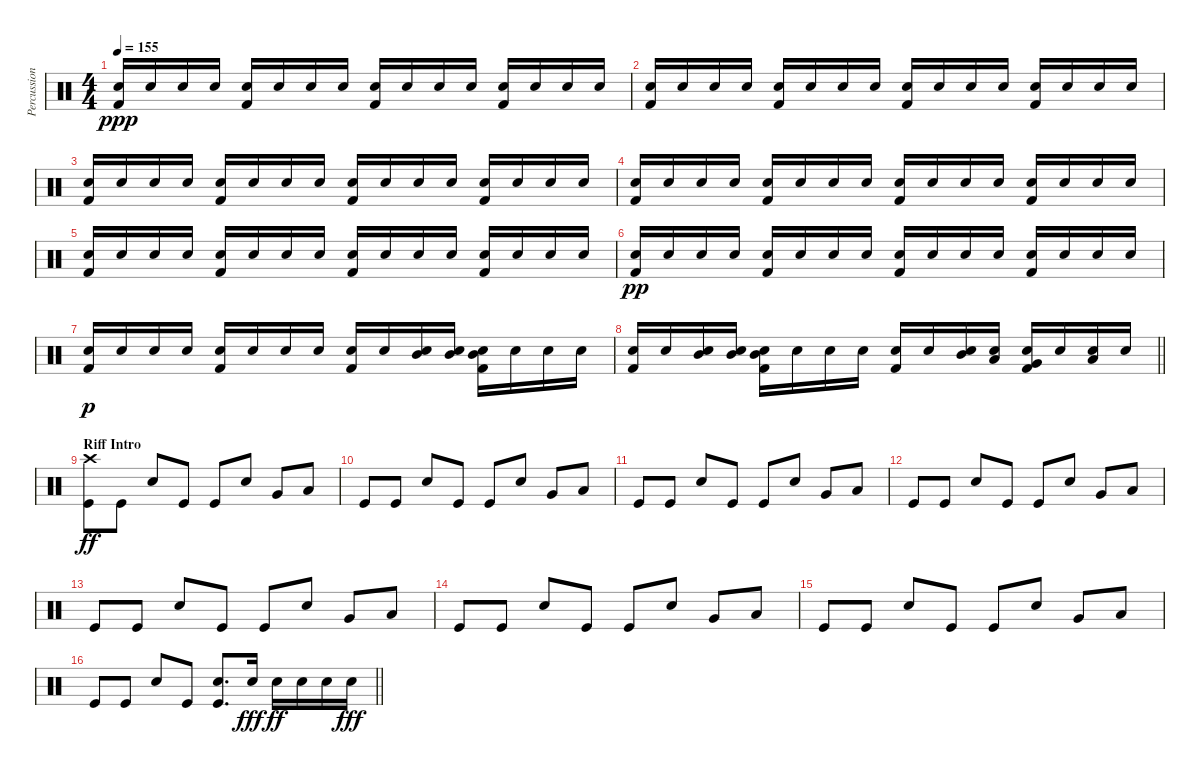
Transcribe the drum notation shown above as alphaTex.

\track ("Percussions" "Percussion") {instrument percussion}
\staff {score}
\articulation defaults
\ts (4 4)
\tempo 155
\clef neutral
\ks c
("Snare (hit) 2" "Kick (hit) 2").16{dy ppp} "Snare (hit) 2".16 "Snare (hit) 2".16 "Snare (hit) 2".16 ("Snare (hit) 2" "Kick (hit) 2").16 "Snare (hit) 2".16 "Snare (hit) 2".16 "Snare (hit) 2".16 ("Snare (hit) 2" "Kick (hit) 2").16 "Snare (hit) 2".16 "Snare (hit) 2".16 "Snare (hit) 2".16 ("Snare (hit) 2" "Kick (hit) 2").16 "Snare (hit) 2".16 "Snare (hit) 2".16 "Snare (hit) 2".16 |
("Snare (hit) 2" "Kick (hit) 2").16 "Snare (hit) 2".16 "Snare (hit) 2".16 "Snare (hit) 2".16 ("Snare (hit) 2" "Kick (hit) 2").16 "Snare (hit) 2".16 "Snare (hit) 2".16 "Snare (hit) 2".16 ("Snare (hit) 2" "Kick (hit) 2").16 "Snare (hit) 2".16 "Snare (hit) 2".16 "Snare (hit) 2".16 ("Snare (hit) 2" "Kick (hit) 2").16 "Snare (hit) 2".16 "Snare (hit) 2".16 "Snare (hit) 2".16 |
("Snare (hit) 2" "Kick (hit) 2").16 "Snare (hit) 2".16 "Snare (hit) 2".16 "Snare (hit) 2".16 ("Snare (hit) 2" "Kick (hit) 2").16 "Snare (hit) 2".16 "Snare (hit) 2".16 "Snare (hit) 2".16 ("Snare (hit) 2" "Kick (hit) 2").16 "Snare (hit) 2".16 "Snare (hit) 2".16 "Snare (hit) 2".16 ("Snare (hit) 2" "Kick (hit) 2").16 "Snare (hit) 2".16 "Snare (hit) 2".16 "Snare (hit) 2".16 |
("Snare (hit) 2" "Kick (hit) 2").16 "Snare (hit) 2".16 "Snare (hit) 2".16 "Snare (hit) 2".16 ("Snare (hit) 2" "Kick (hit) 2").16 "Snare (hit) 2".16 "Snare (hit) 2".16 "Snare (hit) 2".16 ("Snare (hit) 2" "Kick (hit) 2").16 "Snare (hit) 2".16 "Snare (hit) 2".16 "Snare (hit) 2".16 ("Snare (hit) 2" "Kick (hit) 2").16 "Snare (hit) 2".16 "Snare (hit) 2".16 "Snare (hit) 2".16 |
("Snare (hit) 2" "Kick (hit) 2").16 "Snare (hit) 2".16 "Snare (hit) 2".16 "Snare (hit) 2".16 ("Snare (hit) 2" "Kick (hit) 2").16 "Snare (hit) 2".16 "Snare (hit) 2".16 "Snare (hit) 2".16 ("Snare (hit) 2" "Kick (hit) 2").16 "Snare (hit) 2".16 "Snare (hit) 2".16 "Snare (hit) 2".16 ("Snare (hit) 2" "Kick (hit) 2").16 "Snare (hit) 2".16 "Snare (hit) 2".16 "Snare (hit) 2".16 |
("Snare (hit) 2" "Kick (hit) 2").16{dy pp} "Snare (hit) 2".16 "Snare (hit) 2".16 "Snare (hit) 2".16 ("Snare (hit) 2" "Kick (hit) 2").16 "Snare (hit) 2".16 "Snare (hit) 2".16 "Snare (hit) 2".16 ("Snare (hit) 2" "Kick (hit) 2").16 "Snare (hit) 2".16 "Snare (hit) 2".16 "Snare (hit) 2".16 ("Snare (hit) 2" "Kick (hit) 2").16 "Snare (hit) 2".16 "Snare (hit) 2".16 "Snare (hit) 2".16 |
("Snare (hit) 2" "Kick (hit) 2").16{dy p} "Snare (hit) 2".16 "Snare (hit) 2".16 "Snare (hit) 2".16 ("Snare (hit) 2" "Kick (hit) 2").16 "Snare (hit) 2".16 "Snare (hit) 2".16 "Snare (hit) 2".16 ("Snare (hit) 2" "Kick (hit) 2").16 "Snare (hit) 2".16 ("Mid Tom (hit)" "Snare (hit) 2").16 ("Mid Tom (hit)" "Snare (hit) 2").16 ("Mid Tom (hit)" "Snare (hit) 2" "Kick (hit) 2").16 "Snare (hit) 2".16 "Snare (hit) 2".16 "Snare (hit) 2".16 |
\barLineRight lightlight
("Snare (hit) 2" "Kick (hit) 2").16 "Snare (hit) 2".16 ("Mid Tom (hit)" "Snare (hit) 2").16 ("Mid Tom (hit)" "Snare (hit) 2").16 ("Mid Tom (hit)" "Snare (hit) 2" "Kick (hit) 2").16 "Snare (hit) 2".16 "Snare (hit) 2".16 "Snare (hit) 2".16 ("Snare (hit) 2" "Kick (hit) 2").16 "Snare (hit) 2".16 ("Mid Tom (hit)" "Snare (hit) 2").16 ("Low Tom (hit)" "Snare (hit) 2").16 ("Very Low Tom (hit)" "Snare (hit) 2" "Kick (hit) 2").16 "Snare (hit) 2".16 ("Low Floor Tom (hit)" "Snare (hit) 2").16 "Snare (hit) 2".16 |
\section ("" "Riff Intro")
("Crash high (hit)" "Kick (hit)").8{dy ff} "Kick (hit)".8 "Snare (hit) 2".8 "Kick (hit)".8 "Kick (hit)".8 "Snare (hit) 2".8 "Very Low Tom (hit)".8 "Low Floor Tom (hit)".8 |
"Kick (hit)".8 "Kick (hit)".8 "Snare (hit) 2".8 "Kick (hit)".8 "Kick (hit)".8 "Snare (hit) 2".8 "Very Low Tom (hit)".8 "Low Floor Tom (hit)".8 |
"Kick (hit)".8 "Kick (hit)".8 "Snare (hit) 2".8 "Kick (hit)".8 "Kick (hit)".8 "Snare (hit) 2".8 "Very Low Tom (hit)".8 "Low Floor Tom (hit)".8 |
"Kick (hit)".8 "Kick (hit)".8 "Snare (hit) 2".8 "Kick (hit)".8 "Kick (hit)".8 "Snare (hit) 2".8 "Very Low Tom (hit)".8 "Low Floor Tom (hit)".8 |
"Kick (hit)".8 "Kick (hit)".8 "Snare (hit) 2".8 "Kick (hit)".8 "Kick (hit)".8 "Snare (hit) 2".8 "Very Low Tom (hit)".8 "Low Floor Tom (hit)".8 |
"Kick (hit)".8 "Kick (hit)".8 "Snare (hit) 2".8 "Kick (hit)".8 "Kick (hit)".8 "Snare (hit) 2".8 "Very Low Tom (hit)".8 "Low Floor Tom (hit)".8 |
"Kick (hit)".8 "Kick (hit)".8 "Snare (hit) 2".8 "Kick (hit)".8 "Kick (hit)".8 "Snare (hit) 2".8 "Very Low Tom (hit)".8 "Low Floor Tom (hit)".8 |
\barLineRight lightlight "Kick (hit)".8 "Kick (hit)".8 "Snare (hit) 2".8 "Kick (hit)".8
("Snare (hit) 2" "Kick (hit)").8{d} "Snare (hit) 2".16{dy fff} "Snare (hit) 2".16{dy ff} "Snare (hit) 2".16 "Snare (hit) 2".16 "Snare (hit) 2".16{dy fff}
